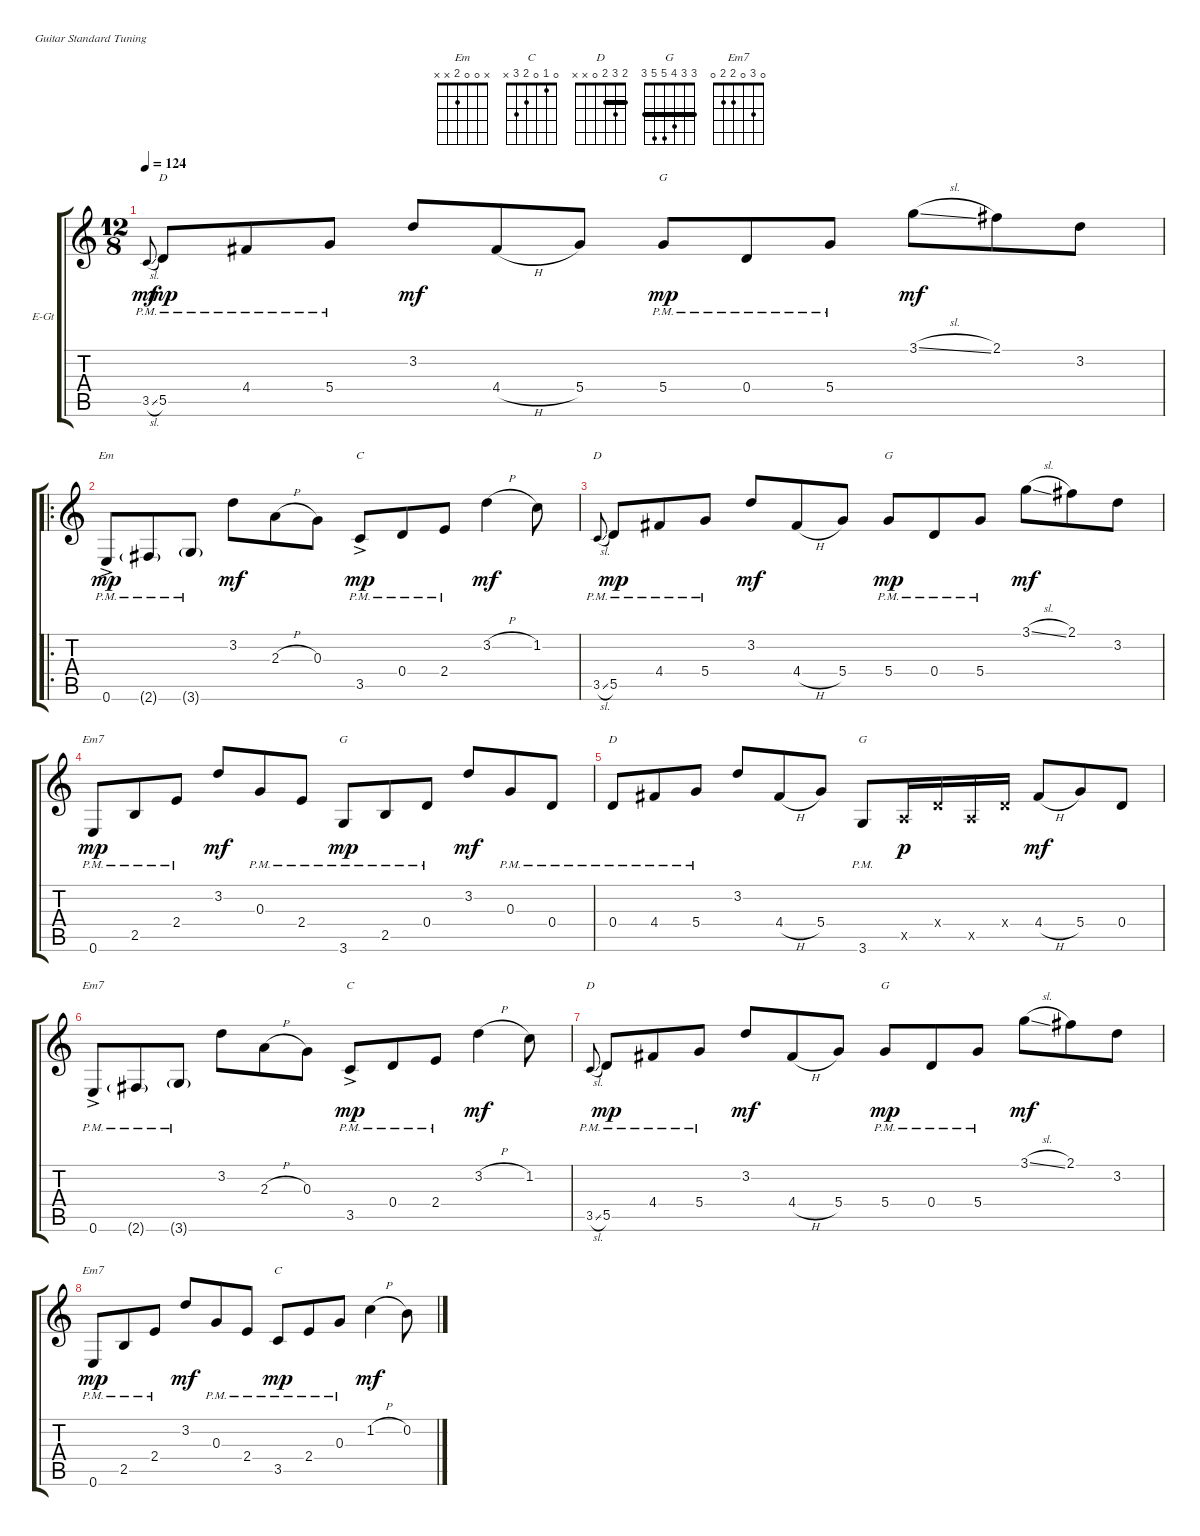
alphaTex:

\defaultSystemsLayout 4
\bracketExtendMode groupsimilarinstruments
\firstSystemTrackNameOrientation horizontal
\otherSystemsTrackNameOrientation horizontal
\track ("Electric Guitar" "E-Gt") {instrument distortionguitar}
\staff {score tabs}
\tuning (E4 B3 G3 D3 A2 E2)
\chord ("Em" x 0 0 2 x x)
\chord ("C" 0 1 0 2 3 x)
\chord ("D" 2 3 2 0 x x) {barre 2}
\chord ("G" 3 3 4 5 5 3) {barre (3 3)}
\chord ("Em7" 0 3 0 2 2 0)
\ts (12 8)
\tempo 124
\clef g2
\ks c
3.5{sl pm}.8{gr onbeat dy mf} 5.5{pm}.8{ch "D" dy mp} 4.4{pm}.8 5.4{pm}.8 3.2.8{dy mf} 4.4{h}.8 5.4.8 5.4{pm}.8{ch "G" dy mp} 0.4{pm}.8 5.4{pm}.8 3.1{sl}.8{dy mf} 2.1.8 3.2.8 |
\ro
0.6{ac pm}.8{ch "Em" dy mp} 2.6{g pm}.8 3.6{g pm}.8 3.2.8{dy mf} 2.3{h}.8 0.3.8 3.5{ac pm}.8{ch "C" dy mp} 0.4{pm}.8 2.4{pm}.8 3.2{h}.4{dy mf} 1.2.8 |
3.5{sl pm}.8{ch "D" gr onbeat} 5.5{pm}.8{dy mp} 4.4{pm}.8 5.4{pm}.8 3.2.8{dy mf} 4.4{h}.8 5.4.8 5.4{pm}.8{ch "G" dy mp} 0.4{pm}.8 5.4{pm}.8 3.1{sl}.8{dy mf} 2.1.8 3.2.8 |
0.6{pm}.8{ch "Em7" dy mp} 2.5{pm}.8 2.4{pm}.8 3.2.8{dy mf} 0.3{pm}.8 2.4{pm}.8 3.6{pm}.8{ch "G" dy mp} 2.5{pm}.8 0.4{pm}.8 3.2.8{dy mf} 0.3{pm}.8 0.4{pm}.8 |
0.4{pm}.8{ch "D"} 4.4{pm}.8 5.4{pm}.8 3.2.8 4.4{h}.8 5.4.8 3.6{pm}.8{ch "G"} 0.5{x}.16{dy p} 0.4{x}.16 0.5{x}.16 0.4{x}.16 4.4{h}.8{dy mf} 5.4.8 0.4.8 |
0.6{ac pm}.8{ch "Em7"} 2.6{g pm}.8 3.6{g pm}.8 3.2.8 2.3{h}.8 0.3.8 3.5{ac pm}.8{ch "C" dy mp} 0.4{pm}.8 2.4{pm}.8 3.2{h}.4{dy mf} 1.2.8 |
3.5{sl pm}.8{ch "D" gr onbeat} 5.5{pm}.8{dy mp} 4.4{pm}.8 5.4{pm}.8 3.2.8{dy mf} 4.4{h}.8 5.4.8 5.4{pm}.8{ch "G" dy mp} 0.4{pm}.8 5.4{pm}.8 3.1{sl}.8{dy mf} 2.1.8 3.2.8 |
0.6{pm}.8{ch "Em7" dy mp} 2.5{pm}.8 2.4{pm}.8 3.2.8{dy mf} 0.3{pm}.8 2.4{pm}.8 3.5{pm}.8{ch "C" dy mp} 2.4{pm}.8 0.3{pm}.8 1.2{h}.4{dy mf} 0.2.8
